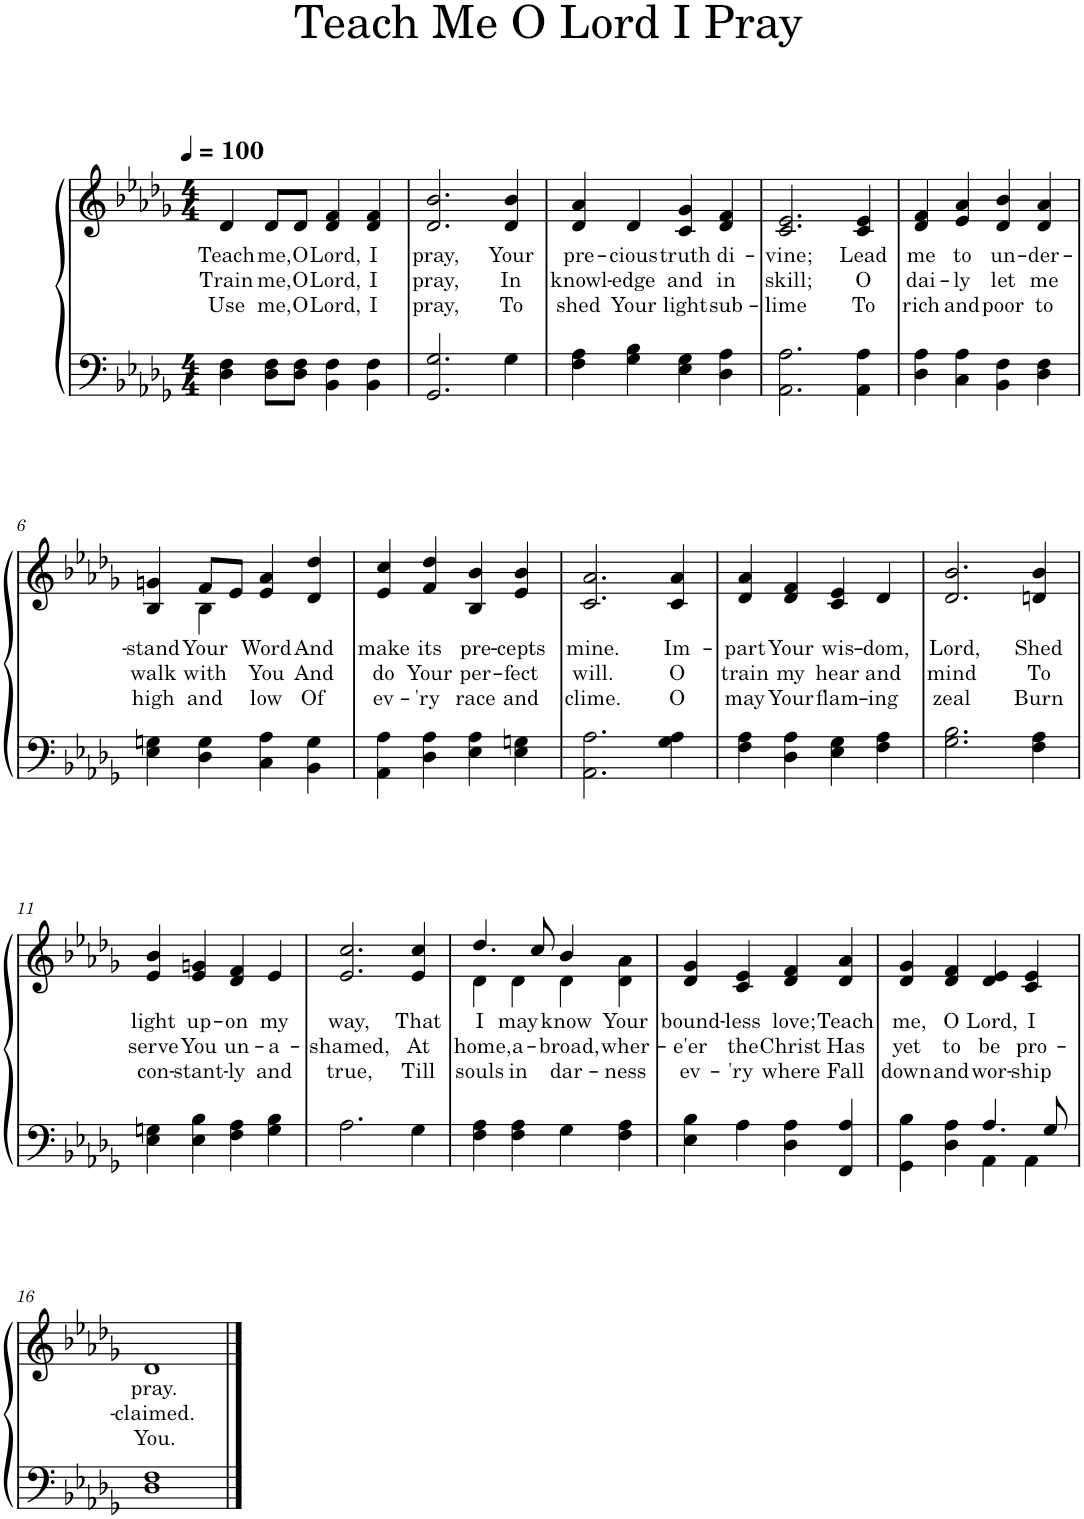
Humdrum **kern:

**kern	**kern	**text	**text	**text
*part1	*part1	*part1	*part1	*part1
*staff2	*staff1	*staff1	*staff1	*staff1
*I"Piano	*	*	*	*
*I'Pno.	*	*	*	*
*clefF4	*clefG2	*	*	*
*k[b-e-a-d-g-]	*k[b-e-a-d-g-]	*	*	*
*M4/4	*M4/4	*	*	*
*MM100	*MM100	*	*	*
=1	=1	=1	=1	=1
!	!	!LO:LY:b	!LO:LY:b	!LO:LY:b
4D-\ 4F\	4d-/	Teach	Train	Use
!	!	!LO:LY:b	!LO:LY:b	!LO:LY:b
8D-\ 8F\L	8d-/L	me,	me,	me,
!	!	!LO:LY:b	!LO:LY:b	!LO:LY:b
8D-\ 8F\J	8d-/J	O	O	O
!	!	!LO:LY:b	!LO:LY:b	!LO:LY:b
4BB-\ 4F\	4d-/ 4f/	Lord,	Lord,	Lord,
!	!	!LO:LY:b	!LO:LY:b	!LO:LY:b
4BB-\ 4F\	4d-/ 4f/	I	I	I
=2	=2	=2	=2	=2
!	!	!LO:LY:b	!LO:LY:b	!LO:LY:b
2.GG-/ 2.G-/	2.d-/ 2.b-/	pray,	pray,	pray,
!	!	!LO:LY:b	!LO:LY:b	!LO:LY:b
4G-\	4d-/ 4b-/	Your	In	To
=3	=3	=3	=3	=3
!	!	!LO:LY:b	!LO:LY:b	!LO:LY:b
4F\ 4A-\	4d-/ 4a-/	pre-	knowl-	shed
!	!	!LO:LY:b	!LO:LY:b	!LO:LY:b
4G-\ 4B-\	4d-/	-cious	-edge	Your
!	!	!LO:LY:b	!LO:LY:b	!LO:LY:b
4E-\ 4G-\	4c/ 4g-/	truth	and	light
!	!	!LO:LY:b	!LO:LY:b	!LO:LY:b
4D-\ 4A-\	4d-/ 4f/	di-	in	sub-
=4	=4	=4	=4	=4
!	!	!LO:LY:b	!LO:LY:b	!LO:LY:b
2.AA-\ 2.A-\	2.c/ 2.e-/	-vine;	skill;	-lime
!	!	!LO:LY:b	!LO:LY:b	!LO:LY:b
4AA-\ 4A-\	4c/ 4e-/	Lead	O	To
=5	=5	=5	=5	=5
!	!	!LO:LY:b	!LO:LY:b	!LO:LY:b
4D-\ 4A-\	4d-/ 4f/	me	dai-	rich
!	!	!LO:LY:b	!LO:LY:b	!LO:LY:b
4C\ 4A-\	4e-/ 4a-/	to	-ly	and
!	!	!LO:LY:b	!LO:LY:b	!LO:LY:b
4BB-\ 4F\	4d-/ 4b-/	un-	let	poor
!	!	!LO:LY:b	!LO:LY:b	!LO:LY:b
4D-\ 4F\	4d-/ 4a-/	-der-	me	to
!!LO:LB:g=z
=6	=6	=6	=6	=6
!	!	!LO:LY:b	!LO:LY:b	!LO:LY:b
*	*^	*	*	*
4E-\ 4Gn\	4B-/ 4gn/	4ryy	-stand	walk	high
!	!	!	!LO:LY:b	!LO:LY:b	!LO:LY:b
4D-\ 4G\	4B-\	8f/L	Your	with	and
.	.	8e-/J	.	.	.
!	!	!	!LO:LY:b	!LO:LY:b	!LO:LY:b
4C\ 4A-\	4e-/ 4a-/	2ryy	Word	You	low
!	!	!	!LO:LY:b	!LO:LY:b	!LO:LY:b
4BB-\ 4G\	4d-/ 4dd-/	.	And	And	Of
*	*v	*v	*	*	*
=7	=7	=7	=7	=7
!	!	!LO:LY:b	!LO:LY:b	!LO:LY:b
4AA-\ 4A-\	4e-/ 4cc/	make	do	ev-
!	!	!LO:LY:b	!LO:LY:b	!LO:LY:b
4D-\ 4A-\	4f/ 4dd-/	its	Your	-'ry
!	!	!LO:LY:b	!LO:LY:b	!LO:LY:b
4E-\ 4A-\	4B-/ 4b-/	pre-	per-	race
!	!	!LO:LY:b	!LO:LY:b	!LO:LY:b
4E-\ 4Gn\	4e-/ 4b-/	-cepts	-fect	and
=8	=8	=8	=8	=8
!	!	!LO:LY:b	!LO:LY:b	!LO:LY:b
2.AA-\ 2.A-\	2.c/ 2.a-/	mine.	will.	clime.
!	!	!LO:LY:b	!LO:LY:b	!LO:LY:b
4G-\ 4A-\	4c/ 4a-/	Im-	O	O
=9	=9	=9	=9	=9
!	!	!LO:LY:b	!LO:LY:b	!LO:LY:b
4F\ 4A-\	4d-/ 4a-/	-part	train	may
!	!	!LO:LY:b	!LO:LY:b	!LO:LY:b
4D-\ 4A-\	4d-/ 4f/	Your	my	Your
!	!	!LO:LY:b	!LO:LY:b	!LO:LY:b
4E-\ 4G-\	4c/ 4e-/	wis-	hear	flam-
!	!	!LO:LY:b	!LO:LY:b	!LO:LY:b
4F\ 4A-\	4d-/	-dom,	and	-ing
=10	=10	=10	=10	=10
!	!	!LO:LY:b	!LO:LY:b	!LO:LY:b
2.G-\ 2.B-\	2.d-/ 2.b-/	Lord,	mind	zeal
!	!	!LO:LY:b	!LO:LY:b	!LO:LY:b
4F\ 4A-\	4dn/ 4b-/	Shed	To	Burn
!!LO:LB:g=z
=11	=11	=11	=11	=11
!	!	!LO:LY:b	!LO:LY:b	!LO:LY:b
4E-\ 4Gn\	4e-/ 4b-/	light	serve	con-
!	!	!LO:LY:b	!LO:LY:b	!LO:LY:b
4E-\ 4B-\	4e-/ 4gn/	up-	You	-stant-
!	!	!LO:LY:b	!LO:LY:b	!LO:LY:b
4F\ 4A-\	4d-/ 4f/	-on	un-	-ly
!	!	!LO:LY:b	!LO:LY:b	!LO:LY:b
4G\ 4B-\	4e-/	my	-a-	and
=12	=12	=12	=12	=12
!	!	!LO:LY:b	!LO:LY:b	!LO:LY:b
2.A-\	2.e-/ 2.cc/	way,	-shamed,	true,
!	!	!LO:LY:b	!LO:LY:b	!LO:LY:b
4G-\	4e-/ 4cc/	That	At	Till
=13	=13	=13	=13	=13
!	!	!LO:LY:b	!LO:LY:b	!LO:LY:b
*	*^	*	*	*
4F\ 4A-\	4d-\	4.dd-/	I	home,	souls
!	!	!	!LO:LY:b	!LO:LY:b	!LO:LY:b
4F\ 4A-\	4d-\	.	may	a-	in
.	.	8cc/	.	.	.
!	!	!	!LO:LY:b	!LO:LY:b	!LO:LY:b
4G-\	4d-\	4b-/	know	-broad,	dar-
!	!	!	!LO:LY:b	!LO:LY:b	!LO:LY:b
4F\ 4A-\	4d-\ 4a-\	4ryy	Your	wher-	-ness
=14	=14	=14	=14	=14	=14
!	!	!	!LO:LY:b	!LO:LY:b	!LO:LY:b
*	*v	*v	*	*	*
4E-\ 4B-\	4d-/ 4g-/	bound-	-e'er	ev-
!	!	!LO:LY:b	!LO:LY:b	!LO:LY:b
4A-\	4c/ 4e-/	-less	the	-'ry
!	!	!LO:LY:b	!LO:LY:b	!LO:LY:b
4D-\ 4A-\	4d-/ 4f/	love;	Christ	where
!	!	!LO:LY:b	!LO:LY:b	!LO:LY:b
4FF/ 4A-/	4d-/ 4a-/	Teach	Has	Fall
=15	=15	=15	=15	=15
*^	*	*	*	*
!	!	!	!LO:LY:b	!LO:LY:b	!LO:LY:b
4GG-\ 4B-\	2ryy	4d-/ 4g-/	me,	yet	down
!	!	!	!LO:LY:b	!LO:LY:b	!LO:LY:b
4D-\ 4A-\	.	4d-/ 4f/	O	to	and
!	!	!	!LO:LY:b	!LO:LY:b	!LO:LY:b
4AA-\	4.A-/	4d-/ 4e-/	Lord,	be	wor-
!	!	!	!LO:LY:b	!LO:LY:b	!LO:LY:b
4AA-\	.	4c/ 4e-/	I	pro-	-ship
.	8G-/	.	.	.	.
!!LO:LB:g=z
=16	=16	=16	=16	=16	=16
!	!	!	!LO:LY:b	!LO:LY:b	!LO:LY:b
*v	*v	*	*	*	*
1D- 1F	1d-	pray.	-claimed.	You.
==	==	==	==	==
*-	*-	*-	*-	*-
